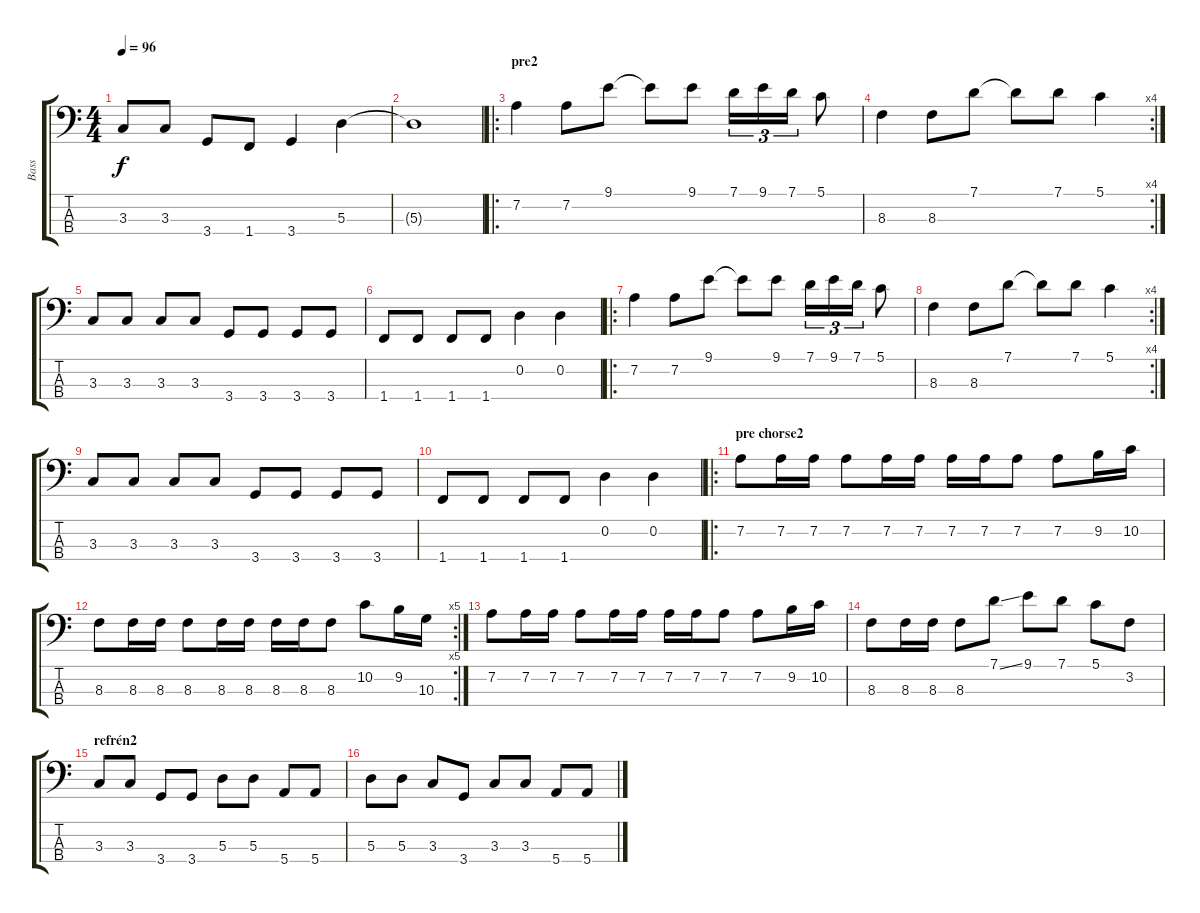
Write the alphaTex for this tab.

\track ("Bass" "Bass") {instrument electricbassfinger}
\staff {score tabs}
\tuning (G2 D2 A1 E1) {hide}
\ts (4 4)
\tempo 96
\clef f4
\ks c
3.3.8{dy f} 3.3.8 3.4.8 1.4.8 3.4.4 5.3.4 |
5.3{t}.1 |
\ro
\section ("" "pre2")
7.2.4 7.2.8 9.1.8 9.1{t}.8 9.1.8 7.1.16{tu (3 2)} 9.1.16{tu (3 2)} 7.1.16{tu (3 2)} 5.1.8 |
\rc 4
8.3.4 8.3.8 7.1.8 7.1{t}.8 7.1.8 5.1.4 |
3.3.8 3.3.8 3.3.8 3.3.8 3.4.8 3.4.8 3.4.8 3.4.8 |
1.4.8 1.4.8 1.4.8 1.4.8 0.2.4 0.2.4 |
\ro
7.2.4 7.2.8 9.1.8 9.1{t}.8 9.1.8 7.1.16{tu (3 2)} 9.1.16{tu (3 2)} 7.1.16{tu (3 2)} 5.1.8 |
\rc 4
8.3.4 8.3.8 7.1.8 7.1{t}.8 7.1.8 5.1.4 |
3.3.8 3.3.8 3.3.8 3.3.8 3.4.8 3.4.8 3.4.8 3.4.8 |
1.4.8 1.4.8 1.4.8 1.4.8 0.2.4 0.2.4 |
\ro
\section ("" "pre chorse2")
7.2.8 7.2.16 7.2.16 7.2.8 7.2.16 7.2.16 7.2.16 7.2.16 7.2.8 7.2.8 9.2.16 10.2.16 |
\rc 5
8.3.8 8.3.16 8.3.16 8.3.8 8.3.16 8.3.16 8.3.16 8.3.16 8.3.8 10.2.8 9.2.16 10.3.16 |
7.2.8 7.2.16 7.2.16 7.2.8 7.2.16 7.2.16 7.2.16 7.2.16 7.2.8 7.2.8 9.2.16 10.2.16 |
8.3.8 8.3.16 8.3.16 8.3.8 7.1{ss}.8 9.1.8 7.1.8 5.1.8 3.2.8 |
\section ("" "refrén2")
3.3.8 3.3.8 3.4.8 3.4.8 5.3.8 5.3.8 5.4.8 5.4.8 |
5.3.8 5.3.8 3.3.8 3.4.8 3.3.8 3.3.8 5.4.8 5.4.8
